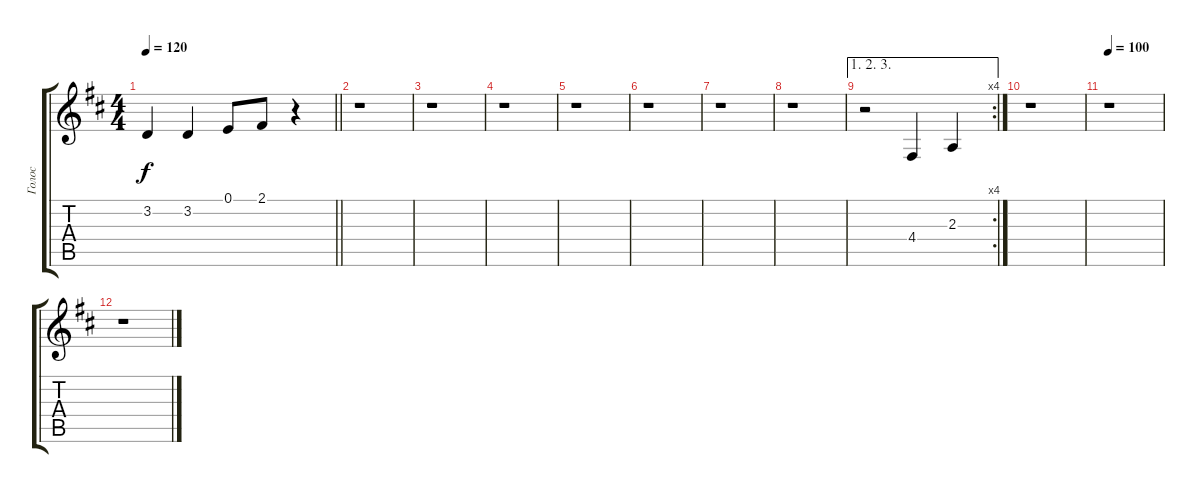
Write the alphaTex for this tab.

\track ("Голос" "Голос") {instrument lead3calliope}
\staff {score tabs}
\tuning (E4 B3 G3 D3 A2 E2) {hide}
\ts (4 4)
\tempo 120
\clef g2
\barLineRight lightlight
\ks bminor
3.2.4{dy f} 3.2.4 0.1.8 2.1.8 r.4 |
r.1 |
r.1 |
r.1 |
r.1 |
r.1 |
r.1 |
r.1 |
\ae (1 2 3)
\rc 4
r.2 4.4.4 2.3.4 |
r.1 |
\tempo 100
r.1 |
r.1
